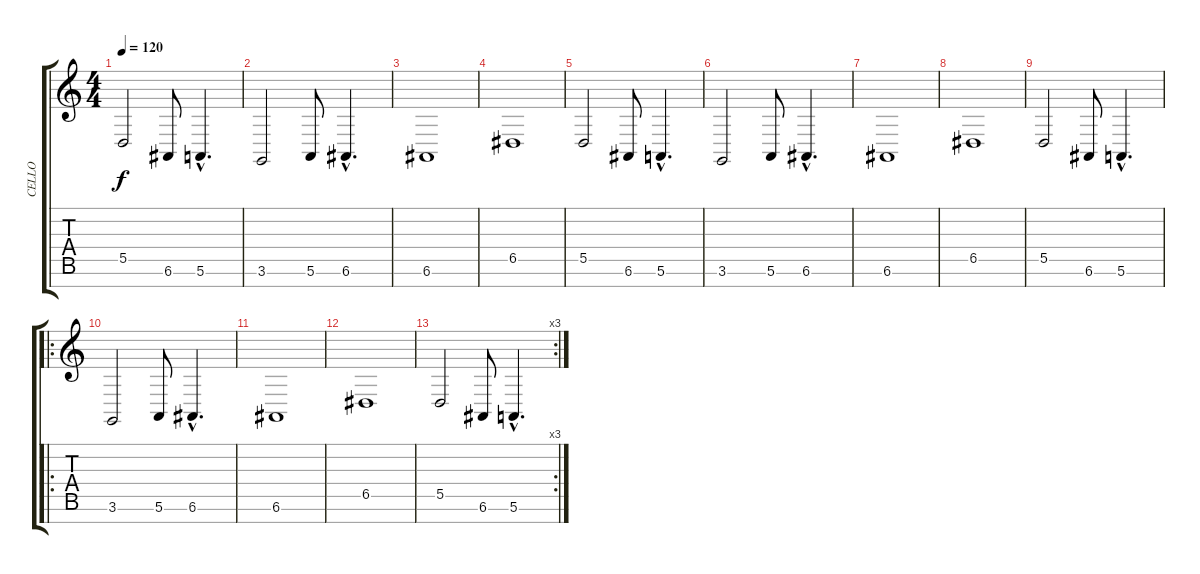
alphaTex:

\track ("CELLO" "CELLO") {instrument cello}
\staff {score tabs}
\tuning (E4 B3 G3 D3 A2 E2 B1) {hide}
\ts (4 4)
\tempo 120
\clef g2
\ks c
5.5.2{dy f} 6.6.8 5.6{hac}.4{d} |
3.6.2 5.6.8 6.6{hac}.4{d} |
6.6.1 |
6.5.1 |
5.5.2 6.6.8 5.6{hac}.4{d} |
3.6.2 5.6.8 6.6{hac}.4{d} |
6.6.1 |
6.5.1 |
5.5.2 6.6.8 5.6{hac}.4{d} |
\ro
3.6.2 5.6.8 6.6{hac}.4{d} |
6.6.1 |
6.5.1 |
\rc 3
5.5.2 6.6.8 5.6{hac}.4{d}
